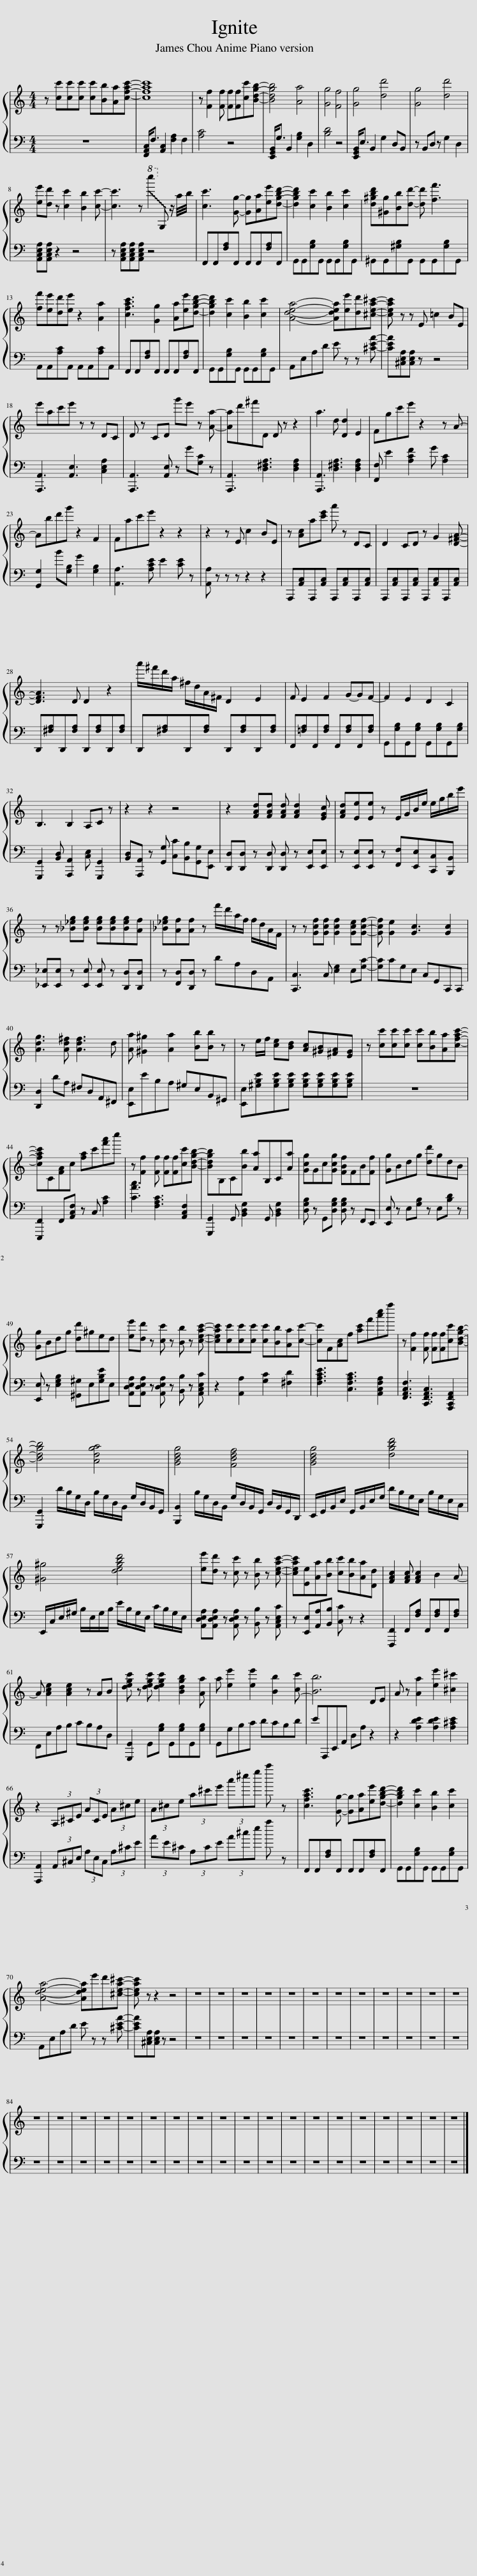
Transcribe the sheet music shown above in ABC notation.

X:1
%%score { 1 | 2 }
L:1/8
M:4/4
I:linebreak $
K:C
V:1 treble
V:2 bass
V:1
 z [cc'][cc'][cc'] [cc'][Bb][Aa][cfac']- | [cfac']8 | z [Ff]2 [Ff] [Ff][Ff][cc'][Bdgb]- | [Bdgb]4 [Aa]4 | [Gg]4 [Ff]4 | %5
 [Gg]4 [dd']4 | [Gg]4 [dd']4 |$ [ee'][dd'] z [cc']2 [Bb]2 [cc']- | [cc']3 z!8va(! c'''2!8va)! G, z/ a/4b/4 | [cc']3 [Gg]- [Gg][Aa][ee'][dgbd']- | %10
 [dgbd']2 [cc']2 [Bb]2 [cc']2 | [d^gbd'][^Gg][Bb][dd']- [dd'] [ff']3 |$ [ff'][ee'][dd'][ee'] z2 [Aa]2 | [cfac']3 [Gg]2 [Aa][ee'][dgbd']- | [dgbd']2 [cc']2 [Bb]2 [cc']2 | %15
 [Adea]4- [Adea][ee'][dd'][^cea^c']- | [ceac'] z z E =c2 BE |$ e'ac'e' z z DC | D z CD g'e' z [Aa]- | [Aa]d'^f'D D z z2 | %20
 a3 d [Dd]2 E2 | Fgc'e' z2 z A- |$ Abd'g' z2 F2 | Fac'e' z2 z2 | z2 z E c2 BE | %25
 z [Ac]a[c'e'] a' z DC | D2 CD z G2 [D^FA]- |$ [DFA]3 D D2 z2 | a'/^f'/d'/a/ ^f/d/A/^F/ D2 E2 | F E2 F2 G-GF- | %30
 F2 E2 D2 C2 |$ B,3 B,2 A,C z | z2 z2 z4 | z2 [FAd][FAd] [FAd] [FAd]2 [EGc] | [FAd][Ee][Ee] z E/G/B/e/ e/g/b/e'/ |$ %35
 z z [_B_eg][Beg] [Beg][Beg][Beg][Af] | [_B_eg][Af][Af] z f'/d'/a/f/ f/d/A/F/ | z z [Gcf][Gcf] [Gcf]2 [Gce][Gcf]- | [Gcf] [Ge]2 [Gc]3 [Gc]2 |$ [Adg]3 [Ad^f] [Adf]3 d | %40
 [Aa] [^G^g]2 [Aa]2 [Bb][Bb] z | z e/f/ [ce][Bd] [Ac][^GB][^FA][EG] | z [cc'][cc'][cc'] [cc'][Bb][Aa][cfac']- |$ [cfac']C[FA]c [fa]c'[f'a']c'' | z [Ff]2 [Ff] [Ff][Ff][cc'][Bdgb]- | %45
 [Bdgb]B,C[Bb] [Aa]B,C[Aa] | [Gcg]Gc[Gcg] [FBf]FB[Ff] | [Gg]Bdg [dd']gdB |$ [Gg]Bdg [dd']^ged | [ee'][dd'] z [cc'] z [Bb] z [ceac']- | %50
 [ceac'][cc'][cc'][cc'] [cc'][Bb][Aa][cc']- | [cc']F[Ac]f [ac']f'[a'c'']f'' | z [Ff]2 [Ff] [Ff][Ff][cc'][Bdgb]- |$ [Bdgb]4 [Adga]4 | [GBdg]4 [FBdf]4 | %55
 [GBdg]4 [dgbd']4 |$ [^G^g]4 [degbd']4 | [ee'][dd'] z [cc'] z [Bb] z [ceac']- | [ceac'][Ee][Aa][Bb] [cc'][Bb][Aa][Dd] | [FAc]2 [FAc] [FAc]2 B2 A- |$ %60
 A [Ace]2 [Ace]2 z AB | [degc'] z [degc'] [degc']2 [Bdgb]2 [Aa-] | a [ee']2 [ee']2 [Bb]2 [cc'] | [Bb]6 DE | A z [Aa]2 [ee']2 [^c^c']2 |$ %65
 z2 (3A,^CE (3ACE (3A^ce | (3A^ce (3a^c'e' (3a'^c''e'' a'' z | [cfac']3 [Gg]- [Gg][Aa][ee'][dgbd']- | [dgbd']2 [cc']2 [Bb]2 [cc']2 |$ [Adea]4- [Adea]e'd'[^cea^c']- | %70
 [ceac'] z z2 z4 | z8 | z8 | z8 | z8 | %75
 z8 | z8 | z8 | z8 | z8 | %80
 z8 | z8 | z8 |$ z8 | z8 | %85
 z8 | z8 | z8 | z8 | z8 | %90
 z8 | z8 | z8 | z8 | z8 | %95
 z8 | z8 | z8 | z8 | z8 | %100
 z8 | z8 |] %102
V:2
 z8 | [F,,A,,C,]<F, [A,,C,]2 [F,A,]2 F,2 | [A,C]4 z4 | [E,,G,,B,,]<G, B,,2 [G,B,]2 D,2 | [B,D]4 z4 | %5
 [E,,G,,B,,]<E, B,,2 G,2 D,B,, | z B,,D, z G,2 D,2 |$ [A,,C,E,A,][A,,C,E,A,] z2 z4 | z [A,,C,E,A,][A,,C,E,A,][A,,C,E,A,] z4 | F,,F,,[F,A,]F,, F,,F,,[F,A,]F,, | %10
 G,,G,,[G,B,]G,, G,,G,,[G,B,]G,, | ^G,,G,,[^G,B,]G,, G,,G,,[G,B,]G,, |$ A,,A,,[A,C]A,, A,,A,,[A,C]A,, | F,,F,,[F,A,]F,, F,,F,,[F,A,]F,, | G,,G,,[G,B,]G,, G,,G,,[G,B,]G,, | %15
 A,,E,A,D E z z [^CEA]- | [CEA][^C,E,A,][C,E,A,] z z4 |$ [A,,,A,,]3 [A,,E,]3 [C,E,A,]2 | [A,,,A,,]3 [A,,E,] z G[G,C] z | [A,,,A,,]3 [D,^F,A,]3 [D,F,A,]2 | %20
 [A,,,A,,]3 [D,^F,A,]3 [D,F,A,]2 | [F,,F,] E2 [A,CF]2 G [A,C]2 |$ [G,,G,]2 B[G,B,] G2 [G,B,]2 | [A,,A,]3 [A,CE] E2 [CE] z | [A,,A,] z z z z2 z2 | %25
 A,,,[A,,C,]A,,,[A,,C,] A,,,[A,,C,]A,,,[A,,C,] | A,,,[A,,C,]A,,,[A,,C,] A,,,[A,,C,]A,,,[A,,C,] |$ D,,[^F,A,]D,,[F,A,] D,,[F,A,]D,,[F,A,] | D,,[^F,A,]D,,[F,A,] D,,[F,A,]D,,[F,A,] | F,,[=F,A,]F,,[F,A,] F,,[F,A,]F,,[F,A,] | %30
 G,,[G,B,]G,,[G,B,] G,,[G,B,]G,,[G,B,] |$ [G,,,G,,]2 [B,,D,] [A,,,A,,]2 [C,E,] [G,,,G,,]2 | [B,,D,][A,,,A,,] z [G,,G,] [C,C][B,,B,][G,,G,][E,,E,] | [D,,D,][D,,D,] z [D,,D,] [D,,D,] z [E,,E,][E,,E,] | z [E,,E,][E,,E,] z [F,,F,][E,,E,][C,,C,][B,,,B,,] |$ %35
 [_E,,_E,][E,,E,] z [E,,E,] [E,,E,] z [D,,D,][D,,D,] | z [F,,D,][D,,D,] z DA,D,A,, | [C,,C,]3 C, [E,G,]2 E,[G,C]- | [G,C]CG,E, C,G,,C,,C,, |$ [D,,D,]2 DA, ^F,D,A,,^F,, | %40
 [E,,E,]EB,A, ^G,E,B,,^G,, | [E,,E,][^G,B,E][G,B,E][G,B,E] [G,B,E][G,B,E][G,B,E][G,B,E] | z8 |$ [E,,,F,,]2 F,,[A,,C,F,] z C, [A,C]2 | [CAc]3 [F,A,C]3 [A,,C,F,]2 | %45
 [G,,,G,,]2 G,, [B,,D,G,]2 G,, [B,,D,G,]2 | [D,G,B,] z G,,[D,G,B,] [D,G,B,] z F,,E,, | [E,,E,] z E,[G,B,] z E,[B,D] z |$ [E,,E,] z [E,G,B,]2 [^G,,^G,]E,[G,B,E]E, | [A,,D,E,A,][A,,D,E,A,] z [A,,D,E,A,] z [B,,B,] z [A,,C,E,C] | %50
 z2 [A,,A,]2 [G,C]2 [^F,D]2 | [F,A,CE]3 [C,F,A,C]3 [A,,C,F,A,]2 | [F,,A,,C,F,]3 [C,,F,,A,,C,]3 [A,,,C,,F,,A,,]2 |$ [G,,,G,,]2 D/B,/G,/D,/ B,/G,/D,/B,,/ G,/D,/B,,/G,,/ | [B,,,B,,]2 B,/G,/D,/B,,/ G,/D,/B,,/G,,/ D,/B,,/G,,/D,,/ | %55
 E,,/G,,/B,,/E,/ G,,/B,,/E,/G,/ D/B,/G,/E,/ B,/G,/E,/C,/ |$ E,,/C,/E,/^G,/ B,/E,/G,/B,/ E/B,/G,/E,/ C/B,/G,/E,/ | [A,,D,E,A,][A,,D,E,A,] z [A,,D,E,A,] z [B,,B,] z [A,,C,E,C] | z [E,,E,][A,,A,][B,,B,] [C,C] z z2 | [F,,,F,,]2 F,,[F,A,] F,,[F,A,]F,,[F,A,] |$ %60
 F,,E,A,B, CB,A,D, | [G,,,G,,]2 G,,[G,B,] G,,[G,B,]G,,[G,B,] | G,,G,B,C DCB,D | EA,,,E,,A,, D,A, z2 | z2 [A,DE]2 [A,DE]2 [A,^CE]2 |$ %65
 [A,,,A,,]2 (3A,,^C,E, (3A,E,C, (3A,^CE | (3AE^C (3A,CE (3A^ce a z | F,,F,,[F,A,]F,, F,,F,,[F,A,]F,, | G,,G,,[G,B,]G,, G,,G,,[G,B,]G,, |$ A,,E,A,D E z z [^CEA]- | %70
 [CEA][^C,E,A,][C,E,A,] z z4 | z8 | z8 | z8 | z8 | %75
 z8 | z8 | z8 | z8 | z8 | %80
 z8 | z8 | z8 |$ z8 | z8 | %85
 z8 | z8 | z8 | z8 | z8 | %90
 z8 | z8 | z8 | z8 | z8 | %95
 z8 | z8 | z8 | z8 | z8 | %100
 z8 | z8 |] %102
